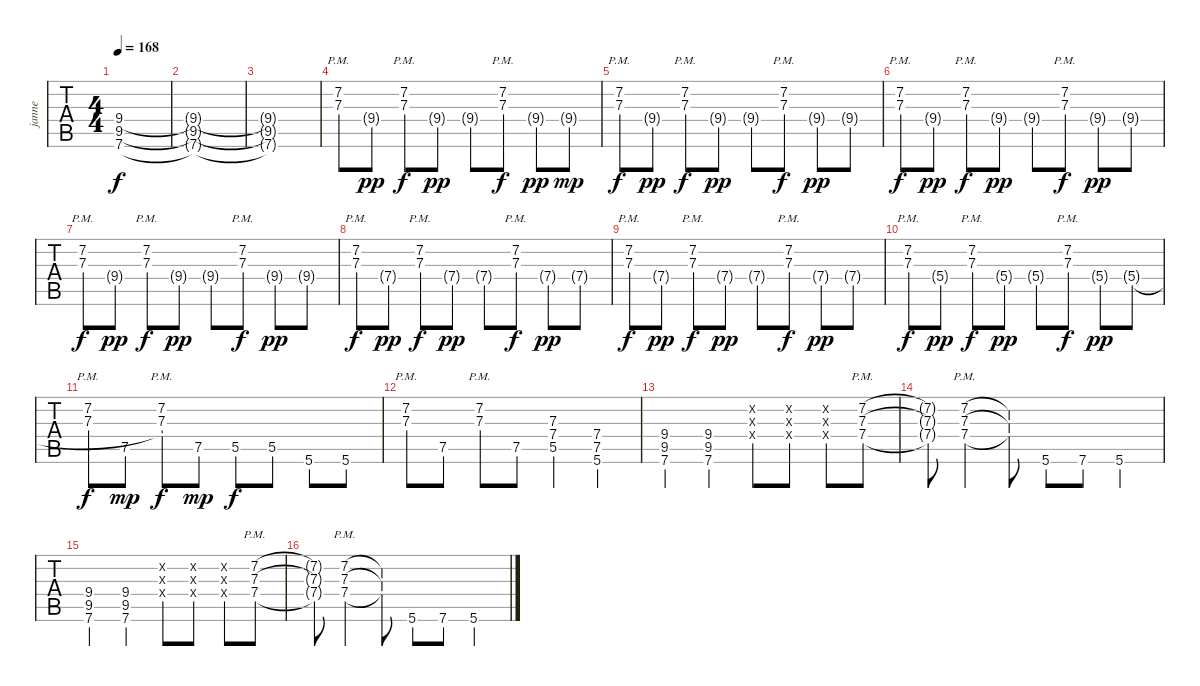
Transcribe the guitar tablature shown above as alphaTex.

\track ("janne" "janne") {instrument distortionguitar}
\staff {tabs}
\tuning (E4 B3 G3 D3 A2 E2) {hide}
\ts (4 4)
\tempo 168
\clef g2
\ks c
(9.4{t} 9.5{t} 7.6{t}).1{dy f} |
(9.4{t} 9.5{t} 7.6{t}).1 |
(9.4{t} 9.5{t} 7.6{t}).1 |
(7.2{pm} 7.3).8{volume 10} 9.4{g}.8{dy pp} (7.2{pm} 7.3).8{dy f} 9.4{g}.8{dy pp} 9.4{g}.8 (7.2{pm} 7.3).8{dy f} 9.4{g}.8{dy pp} 9.4{g}.8{dy mp} |
(7.2{pm} 7.3).8{dy f} 9.4{g}.8{dy pp} (7.2{pm} 7.3).8{dy f} 9.4{g}.8{dy pp} 9.4{g}.8 (7.2{pm} 7.3).8{dy f} 9.4{g}.8{dy pp} 9.4{g}.8 |
(7.2{pm} 7.3).8{dy f} 9.4{g}.8{dy pp} (7.2{pm} 7.3).8{dy f} 9.4{g}.8{dy pp} 9.4{g}.8 (7.2{pm} 7.3).8{dy f} 9.4{g}.8{dy pp} 9.4{g}.8 |
(7.2{pm} 7.3).8{dy f} 9.4{g}.8{dy pp} (7.2{pm} 7.3).8{dy f} 9.4{g}.8{dy pp} 9.4{g}.8 (7.2{pm} 7.3).8{dy f} 9.4{g}.8{dy pp} 9.4{g}.8 |
(7.2{pm} 7.3).8{dy f} 7.4{g}.8{dy pp} (7.2{pm} 7.3).8{dy f} 7.4{g}.8{dy pp} 7.4{g}.8 (7.2{pm} 7.3).8{dy f} 7.4{g}.8{dy pp} 7.4{g}.8 |
(7.2{pm} 7.3).8{dy f} 7.4{g}.8{dy pp} (7.2{pm} 7.3).8{dy f} 7.4{g}.8{dy pp} 7.4{g}.8 (7.2{pm} 7.3).8{dy f} 7.4{g}.8{dy pp} 7.4{g}.8 |
(7.2{pm} 7.3).8{dy f} 5.4{g}.8{dy pp} (7.2{pm} 7.3).8{dy f} 5.4{g}.8{dy pp} 5.4{g}.8 (7.2{pm} 7.3).8{dy f} 5.4{g}.8{dy pp} 5.4{g}.8 |
(7.2{pm} 7.3).8{dy f} 7.5.8{dy mp} (7.2{pm} 7.3 5.4{t}).8{dy f} 7.5.8{dy mp} 5.5.8{dy f} 5.5.8 5.6.8 5.6.8 |
(7.2{pm} 7.3).8 7.5.8 (7.2{pm} 7.3).8 7.5.8 (7.3 7.4 5.5).4 (7.4 7.5 5.6).4 |
(9.4 9.5 7.6).4{volume 16} (9.4 9.5 7.6).4 (0.2{x} 0.3{x} 0.4{x}).8 (0.2{x} 0.3{x} 0.4{x}).8 (0.2{x} 0.3{x} 0.4{x}).8 (7.2{pm} 7.3 7.4).8 |
(7.2{t} 7.3{t} 7.4{t}).8 (7.2{pm} 7.3 7.4).4 (7.2{t} 7.3{t} 7.4{t}).8 5.6.8 7.6.8 5.6.4 |
(9.4 9.5 7.6).4 (9.4 9.5 7.6).4 (0.2{x} 0.3{x} 0.4{x}).8 (0.2{x} 0.3{x} 0.4{x}).8 (0.2{x} 0.3{x} 0.4{x}).8 (7.2{pm} 7.3 7.4).8 |
(7.2{t} 7.3{t} 7.4{t}).8 (7.2{pm} 7.3 7.4).4 (7.2{t} 7.3{t} 7.4{t}).8 5.6.8 7.6.8 5.6.4
